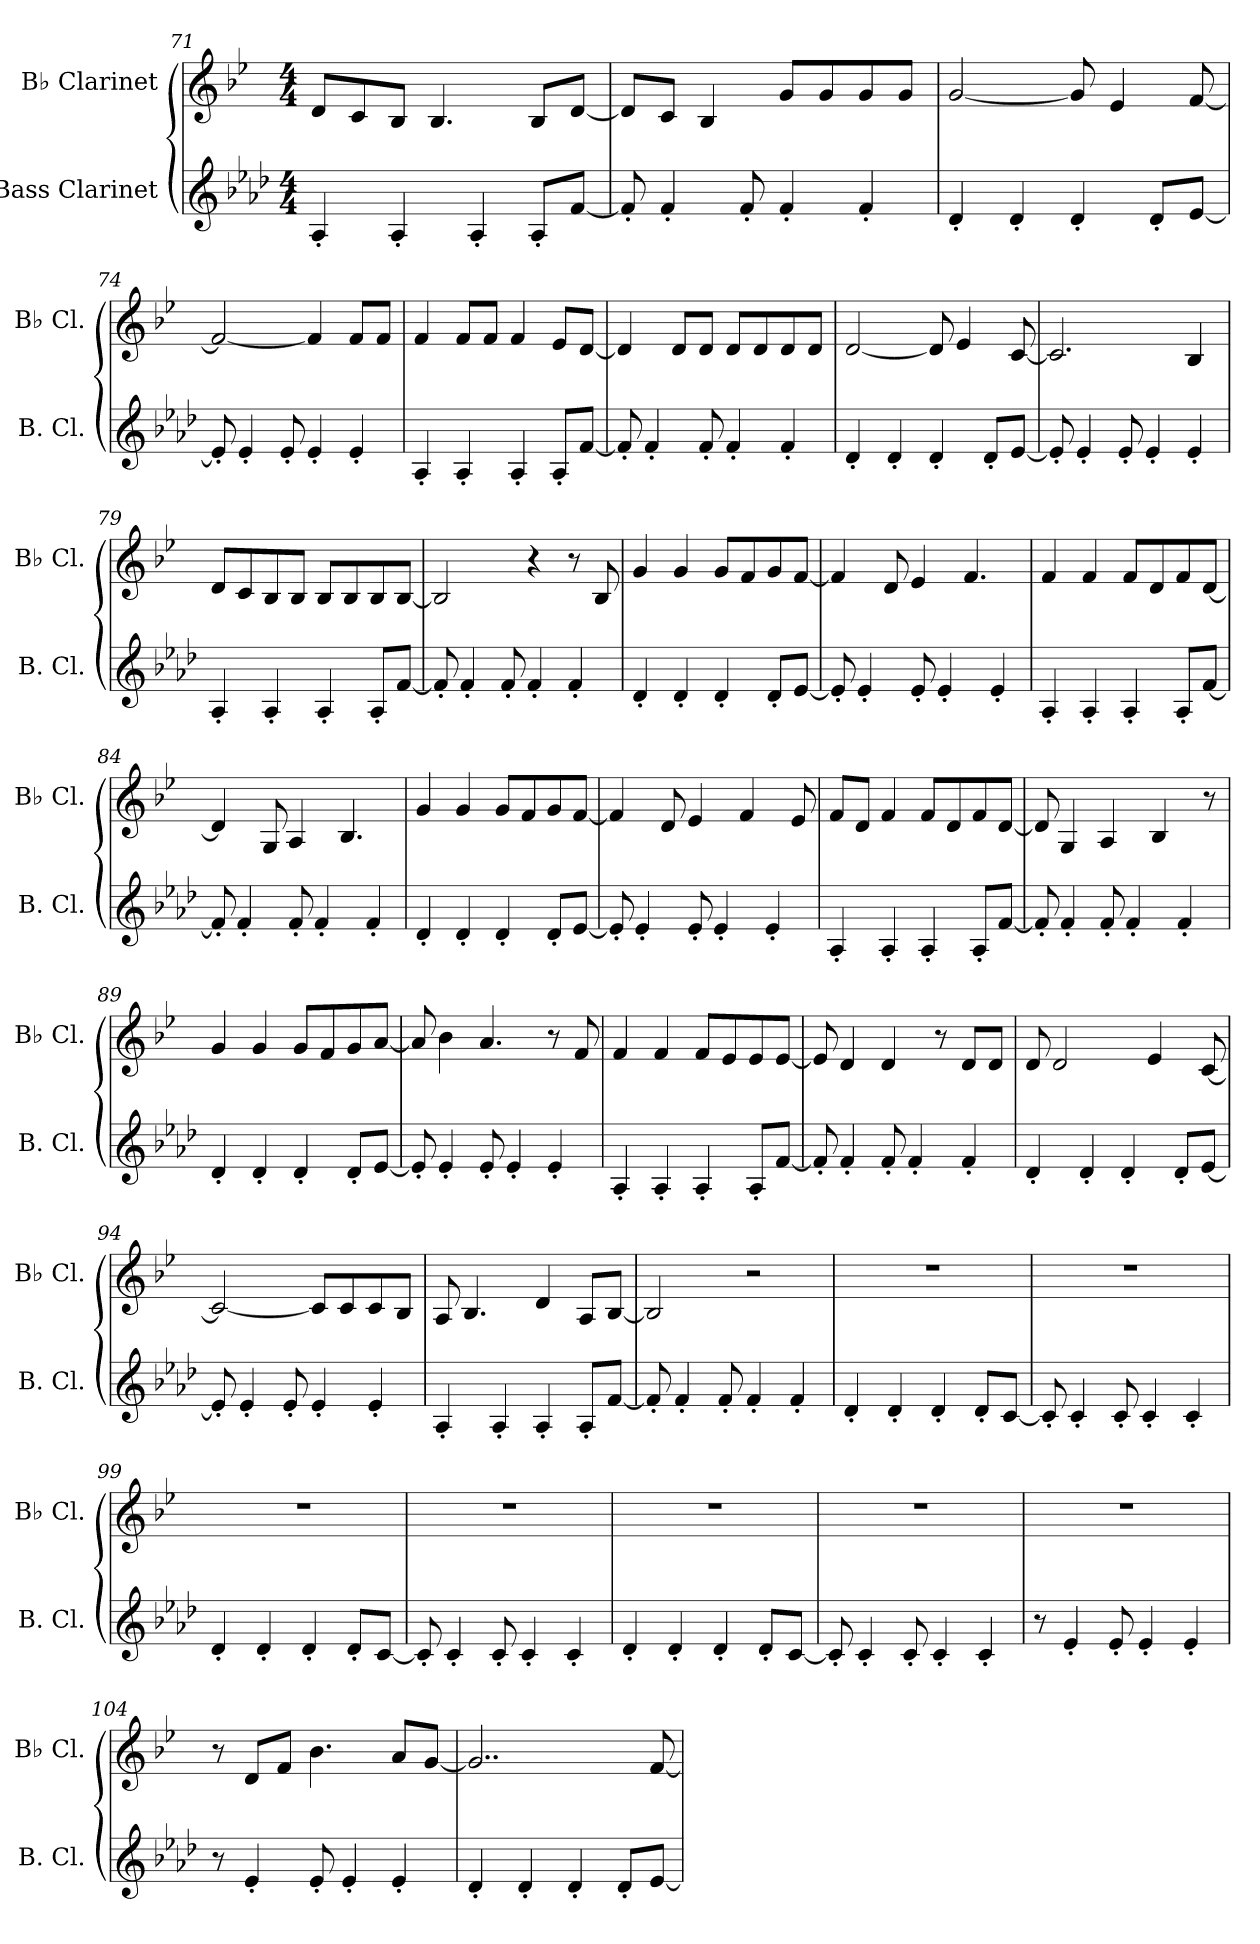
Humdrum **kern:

**kern	**kern
*part2	*part1
*staff2	*staff1
*I"Bass Clarinet	*I"B♭ Clarinet
*I'B. Cl.	*I'B♭ Cl.
*clefG2	*clefG2
*ITrd8c14	*ITrd1c2
*k[b-e-a-d-]	*k[b-e-a-d-]
*M4/4	*M4/4
=71	=71
4AA-'/	8c/L
.	8B-/
4AA-'/	8A-/J
.	4.A-/
4AA-'/	.
8AA-'/L	8A-/L
[8F/J	[8c/J
=72	=72
8F'/]	8c/L]
4F'/	8B-/J
.	4A-/
8F'/	.
4F'/	8f/L
.	8f/
4F'/	8f/
.	8f/J
=73	=73
4D-'/	[2f/
4D-'/	.
4D-'/	8f/]
.	4d-/
8D-'/L	.
[8E-/J	[8e-/
=74	=74
8E-'/]	2e-/_
4E-'/	.
8E-'/	.
4E-'/	4e-/]
4E-'/	8e-/L
.	8e-/J
!!LO:LB:g=z
=75	=75
4AA-'/	4e-/
4AA-'/	8e-/L
.	8e-/J
4AA-'/	4e-/
8AA-'/L	8d-/L
[8F/J	[8c/J
=76	=76
8F'/]	4c/]
4F'/	.
.	8c/L
8F'/	8c/J
4F'/	8c/L
.	8c/
4F'/	8c/
.	8c/J
=77	=77
4D-'/	[2c/
4D-'/	.
4D-'/	8c/]
.	4d-/
8D-'/L	.
[8E-/J	[8B-/
=78	=78
8E-'/]	2.B-/]
4E-'/	.
8E-'/	.
4E-'/	.
4E-'/	4A-/
=79	=79
4AA-'/	8c/L
.	8B-/
4AA-'/	8A-/
.	8A-/J
4AA-'/	8A-/L
.	8A-/
8AA-'/L	8A-/
[8F/J	[8A-/J
!!LO:PB:g=z
=80	=80
8F'/]	2A-/]
4F'/	.
8F'/	.
4F'/	4r
4F'/	8r
.	8A-/
=81	=81
4D-'/	4f/
4D-'/	4f/
4D-'/	8f/L
.	8e-/
8D-'/L	8f/
[8E-/J	[8e-/J
=82	=82
8E-'/]	4e-/]
4E-'/	.
.	8c/
8E-'/	4d-/
4E-'/	.
.	4.e-/
4E-'/	.
=83	=83
4AA-'/	4e-/
4AA-'/	4e-/
4AA-'/	8e-/L
.	8c/
8AA-'/L	8e-/
[8F/J	[8c/J
=84	=84
8F'/]	4c/]
4F'/	.
.	8F/
8F'/	4G/
4F'/	.
.	4.A-/
4F'/	.
!!LO:LB:g=z
=85	=85
4D-'/	4f/
4D-'/	4f/
4D-'/	8f/L
.	8e-/
8D-'/L	8f/
[8E-/J	[8e-/J
=86	=86
8E-'/]	4e-/]
4E-'/	.
.	8c/
8E-'/	4d-/
4E-'/	.
.	4e-/
4E-'/	.
.	8d-/
=87	=87
4AA-'/	8e-/L
.	8c/J
4AA-'/	4e-/
4AA-'/	8e-/L
.	8c/
8AA-'/L	8e-/
[8F/J	[8c/J
=88	=88
8F'/]	8c/]
4F'/	4F/
8F'/	4G/
4F'/	.
.	4A-/
4F'/	.
.	8r
=89	=89
4D-'/	4f/
4D-'/	4f/
4D-'/	8f/L
.	8e-/
8D-'/L	8f/
[8E-/J	[8g/J
!!LO:LB:g=z
=90	=90
8E-'/]	8g/]
4E-'/	4a-\
8E-'/	4.g/
4E-'/	.
4E-'/	8r
.	8e-/
=91	=91
4AA-'/	4e-/
4AA-'/	4e-/
4AA-'/	8e-/L
.	8d-/
8AA-'/L	8d-/
[8F/J	[8d-/J
=92	=92
8F'/]	8d-/]
4F'/	4c/
8F'/	4c/
4F'/	.
.	8r
4F'/	8c/L
.	8c/J
=93	=93
4D-'/	8c/
.	2c/
4D-'/	.
4D-'/	.
.	4d-/
8D-'/L	.
[8E-/J	[8B-/
=94	=94
8E-'/]	2B-/_
4E-'/	.
8E-'/	.
4E-'/	8B-/L]
.	8B-/
4E-'/	8B-/
.	8A-/J
!!LO:LB:g=z
=95	=95
4AA-'/	8G/
.	4.A-/
4AA-'/	.
4AA-'/	4c/
8AA-'/L	8G/L
[8F/J	[8A-/J
=96	=96
8F'/]	2A-/]
4F'/	.
8F'/	.
4F'/	2r
4F'/	.
=97	=97
4D-'/	1r
4D-'/	.
4D-'/	.
8D-'/L	.
[8C/J	.
=98	=98
8C'/]	1r
4C'/	.
8C'/	.
4C'/	.
4C'/	.
=99	=99
4D-'/	1r
4D-'/	.
4D-'/	.
8D-'/L	.
[8C/J	.
=100	=100
8C'/]	1r
4C'/	.
8C'/	.
4C'/	.
4C'/	.
!!LO:LB:g=z
=101	=101
4D-'/	1r
4D-'/	.
4D-'/	.
8D-'/L	.
[8C/J	.
=102	=102
8C'/]	1r
4C'/	.
8C'/	.
4C'/	.
4C'/	.
=103	=103
8r	1r
4E-'/	.
8E-'/	.
4E-'/	.
4E-'/	.
=104	=104
8r	8r
4E-'/	8c/L
.	8e-/J
8E-'/	4.a-\
4E-'/	.
4E-'/	8g/L
.	[8f/J
=105	=105
4D-'/	2..f/]
4D-'/	.
4D-'/	.
8D-'/L	.
[8E-/J	[8e-/
=	=
*-	*-
